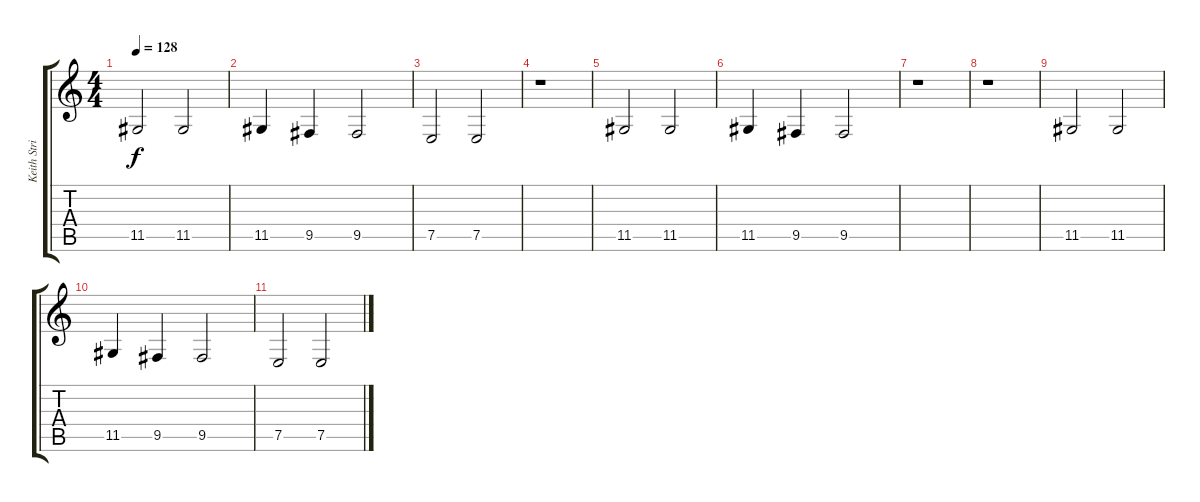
\track ("Keith Strickland (vox)" "Keith Stri") {instrument lead6voice}
\staff {score tabs}
\tuning (E4 B3 G3 D3 A2 E2) {hide}
\ts (4 4)
\tempo 128
\clef g2
\ks c
11.5.2{dy f} 11.5.2 |
11.5.4 9.5.4 9.5.2 |
7.5.2 7.5.2 |
r.1 |
11.5.2 11.5.2 |
11.5.4 9.5.4 9.5.2 |
r.1 |
r.1 |
11.5.2 11.5.2 |
11.5.4 9.5.4 9.5.2 |
7.5.2 7.5.2
